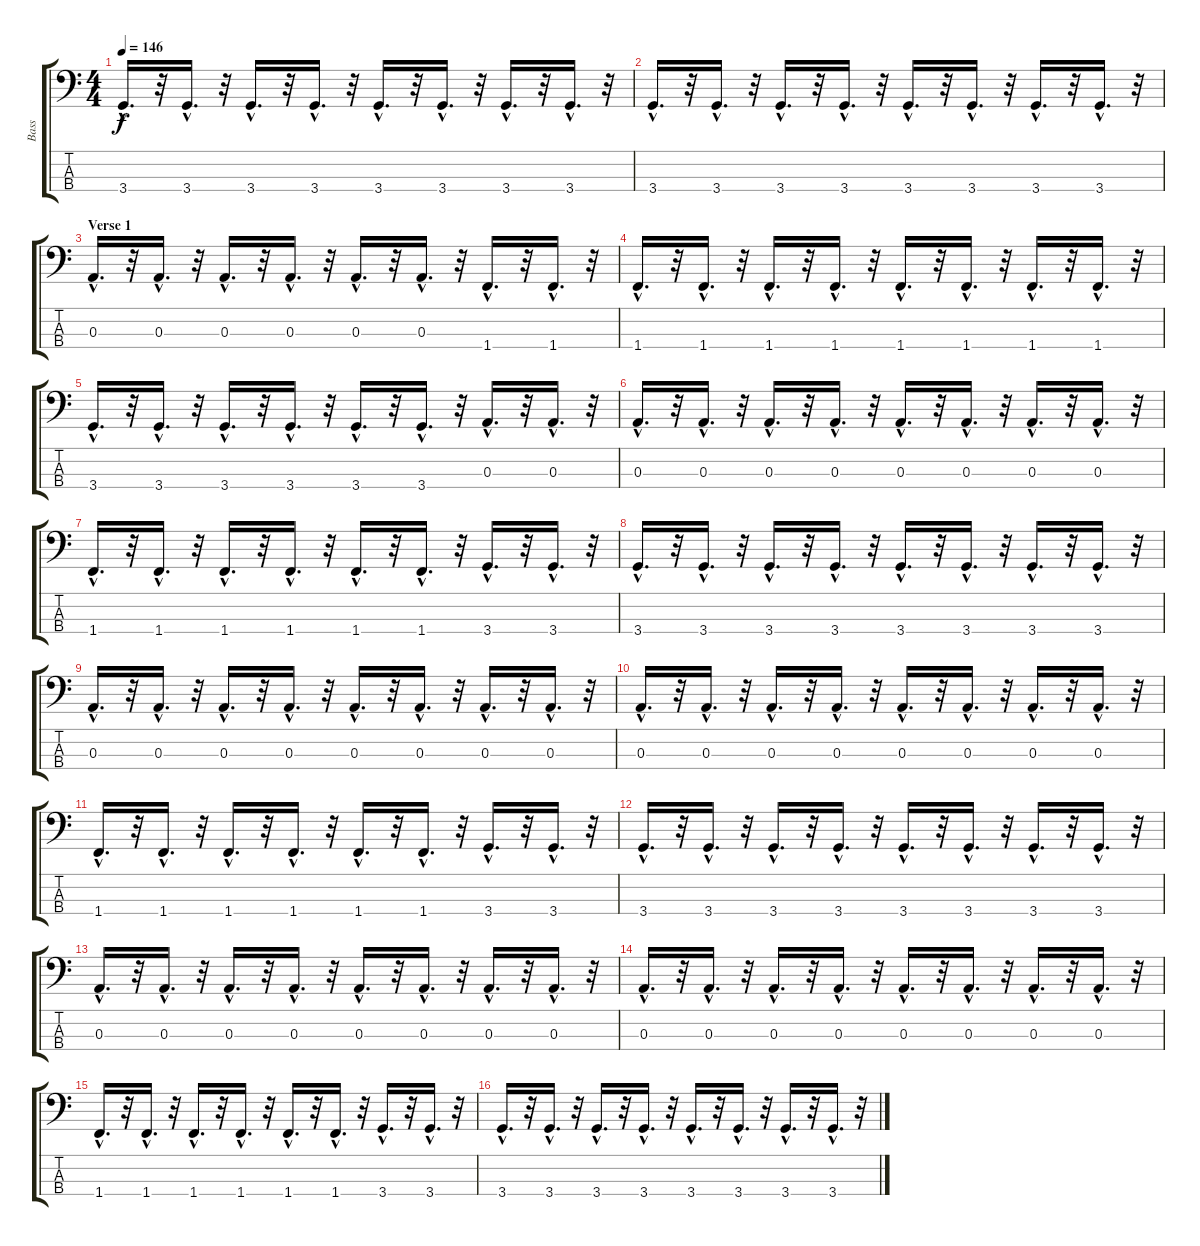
\track ("Bass" "Bass") {instrument electricbasspick}
\staff {score tabs}
\tuning (G2 D2 A1 E1) {hide}
\ts (4 4)
\tempo 146
\clef f4
\ks c
3.4{hac}.16{d dy f} r.32 3.4{hac}.16{d} r.32 3.4{hac}.16{d} r.32 3.4{hac}.16{d} r.32 3.4{hac}.16{d} r.32 3.4{hac}.16{d} r.32 3.4{hac}.16{d} r.32 3.4{hac}.16{d} r.32 |
3.4{hac}.16{d} r.32 3.4{hac}.16{d} r.32 3.4{hac}.16{d} r.32 3.4{hac}.16{d} r.32 3.4{hac}.16{d} r.32 3.4{hac}.16{d} r.32 3.4{hac}.16{d} r.32 3.4{hac}.16{d} r.32 |
\section ("" "Verse 1")
0.3{hac}.16{d} r.32 0.3{hac}.16{d} r.32 0.3{hac}.16{d} r.32 0.3{hac}.16{d} r.32 0.3{hac}.16{d} r.32 0.3{hac}.16{d} r.32 1.4{hac}.16{d} r.32 1.4{hac}.16{d} r.32 |
1.4{hac}.16{d} r.32 1.4{hac}.16{d} r.32 1.4{hac}.16{d} r.32 1.4{hac}.16{d} r.32 1.4{hac}.16{d} r.32 1.4{hac}.16{d} r.32 1.4{hac}.16{d} r.32 1.4{hac}.16{d} r.32 |
3.4{hac}.16{d} r.32 3.4{hac}.16{d} r.32 3.4{hac}.16{d} r.32 3.4{hac}.16{d} r.32 3.4{hac}.16{d} r.32 3.4{hac}.16{d} r.32 0.3{hac}.16{d} r.32 0.3{hac}.16{d} r.32 |
0.3{hac}.16{d} r.32 0.3{hac}.16{d} r.32 0.3{hac}.16{d} r.32 0.3{hac}.16{d} r.32 0.3{hac}.16{d} r.32 0.3{hac}.16{d} r.32 0.3{hac}.16{d} r.32 0.3{hac}.16{d} r.32 |
1.4{hac}.16{d} r.32 1.4{hac}.16{d} r.32 1.4{hac}.16{d} r.32 1.4{hac}.16{d} r.32 1.4{hac}.16{d} r.32 1.4{hac}.16{d} r.32 3.4{hac}.16{d} r.32 3.4{hac}.16{d} r.32 |
3.4{hac}.16{d} r.32 3.4{hac}.16{d} r.32 3.4{hac}.16{d} r.32 3.4{hac}.16{d} r.32 3.4{hac}.16{d} r.32 3.4{hac}.16{d} r.32 3.4{hac}.16{d} r.32 3.4{hac}.16{d} r.32 |
0.3{hac}.16{d} r.32 0.3{hac}.16{d} r.32 0.3{hac}.16{d} r.32 0.3{hac}.16{d} r.32 0.3{hac}.16{d} r.32 0.3{hac}.16{d} r.32 0.3{hac}.16{d} r.32 0.3{hac}.16{d} r.32 |
0.3{hac}.16{d} r.32 0.3{hac}.16{d} r.32 0.3{hac}.16{d} r.32 0.3{hac}.16{d} r.32 0.3{hac}.16{d} r.32 0.3{hac}.16{d} r.32 0.3{hac}.16{d} r.32 0.3{hac}.16{d} r.32 |
1.4{hac}.16{d} r.32 1.4{hac}.16{d} r.32 1.4{hac}.16{d} r.32 1.4{hac}.16{d} r.32 1.4{hac}.16{d} r.32 1.4{hac}.16{d} r.32 3.4{hac}.16{d} r.32 3.4{hac}.16{d} r.32 |
3.4{hac}.16{d} r.32 3.4{hac}.16{d} r.32 3.4{hac}.16{d} r.32 3.4{hac}.16{d} r.32 3.4{hac}.16{d} r.32 3.4{hac}.16{d} r.32 3.4{hac}.16{d} r.32 3.4{hac}.16{d} r.32 |
0.3{hac}.16{d} r.32 0.3{hac}.16{d} r.32 0.3{hac}.16{d} r.32 0.3{hac}.16{d} r.32 0.3{hac}.16{d} r.32 0.3{hac}.16{d} r.32 0.3{hac}.16{d} r.32 0.3{hac}.16{d} r.32 |
0.3{hac}.16{d} r.32 0.3{hac}.16{d} r.32 0.3{hac}.16{d} r.32 0.3{hac}.16{d} r.32 0.3{hac}.16{d} r.32 0.3{hac}.16{d} r.32 0.3{hac}.16{d} r.32 0.3{hac}.16{d} r.32 |
1.4{hac}.16{d} r.32 1.4{hac}.16{d} r.32 1.4{hac}.16{d} r.32 1.4{hac}.16{d} r.32 1.4{hac}.16{d} r.32 1.4{hac}.16{d} r.32 3.4{hac}.16{d} r.32 3.4{hac}.16{d} r.32 |
3.4{hac}.16{d} r.32 3.4{hac}.16{d} r.32 3.4{hac}.16{d} r.32 3.4{hac}.16{d} r.32 3.4{hac}.16{d} r.32 3.4{hac}.16{d} r.32 3.4{hac}.16{d} r.32 3.4{hac}.16{d} r.32
